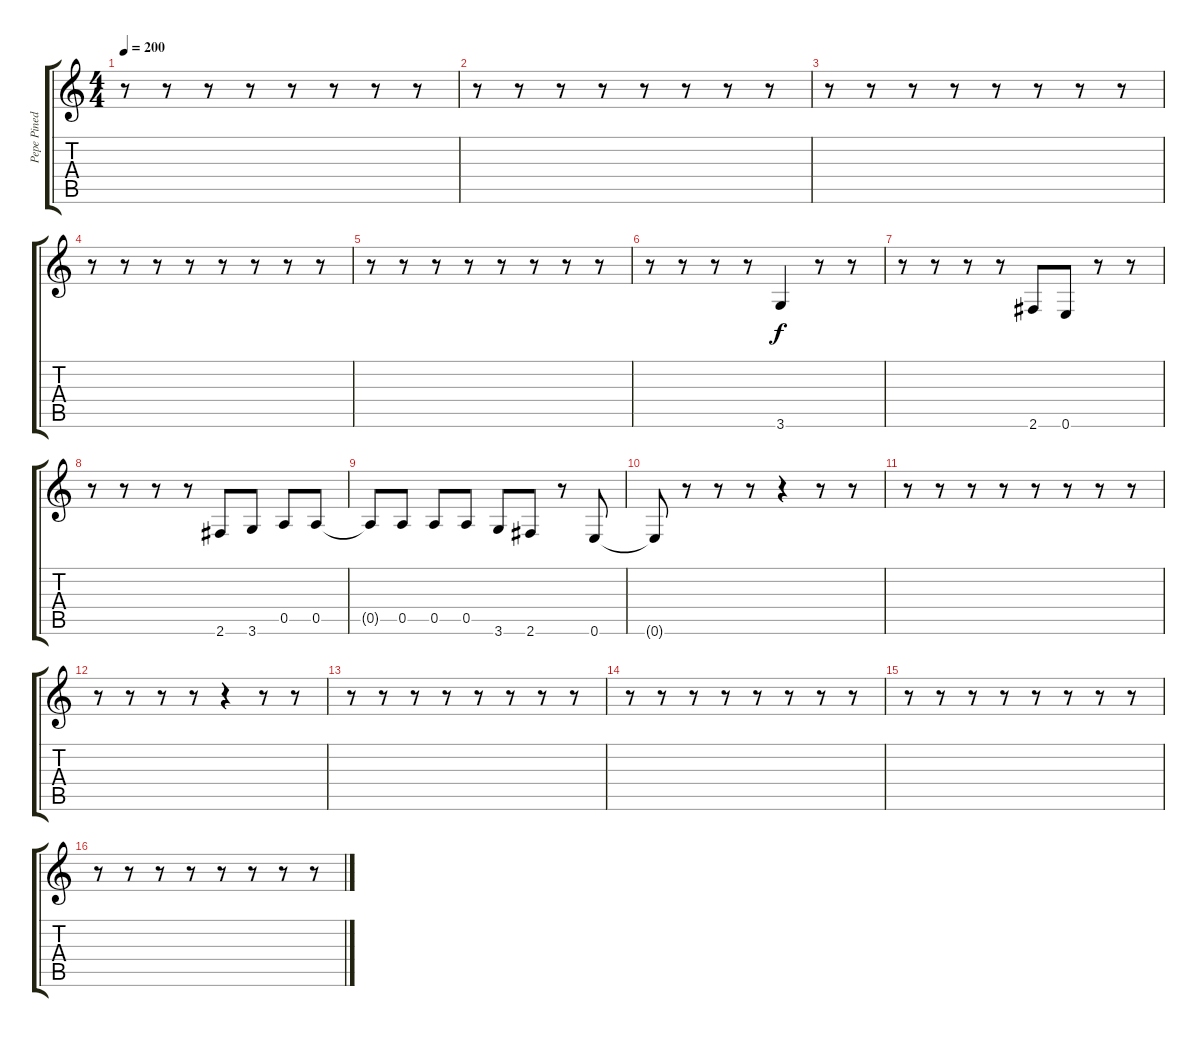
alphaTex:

\track ("Pepe Pinedo" "Pepe Pined") {instrument electricbassfinger}
\staff {score tabs}
\tuning (E4 B3 G3 D3 A2 E2) {hide}
\ts (4 4)
\tempo 200
\clef g2
\ks c
r.8{dy f} r.8 r.8 r.8 r.8 r.8 r.8 r.8 |
r.8 r.8 r.8 r.8 r.8 r.8 r.8 r.8 |
r.8 r.8 r.8 r.8 r.8 r.8 r.8 r.8 |
r.8 r.8 r.8 r.8 r.8 r.8 r.8 r.8 |
r.8 r.8 r.8 r.8 r.8 r.8 r.8 r.8 |
r.8 r.8 r.8 r.8 3.6.4 r.8 r.8 |
r.8 r.8 r.8 r.8 2.6.8 0.6.8 r.8 r.8 |
r.8 r.8 r.8 r.8 2.6.8 3.6.8 0.5.8 0.5.8 |
0.5{t}.8 0.5.8 0.5.8 0.5.8 3.6.8 2.6.8 r.8 0.6.8 |
0.6{t}.8 r.8 r.8 r.8 r.4 r.8 r.8 |
r.8 r.8 r.8 r.8 r.8 r.8 r.8 r.8 |
r.8 r.8 r.8 r.8 r.4 r.8 r.8 |
r.8 r.8 r.8 r.8 r.8 r.8 r.8 r.8 |
r.8 r.8 r.8 r.8 r.8 r.8 r.8 r.8 |
r.8 r.8 r.8 r.8 r.8 r.8 r.8 r.8 |
r.8 r.8 r.8 r.8 r.8 r.8 r.8 r.8
